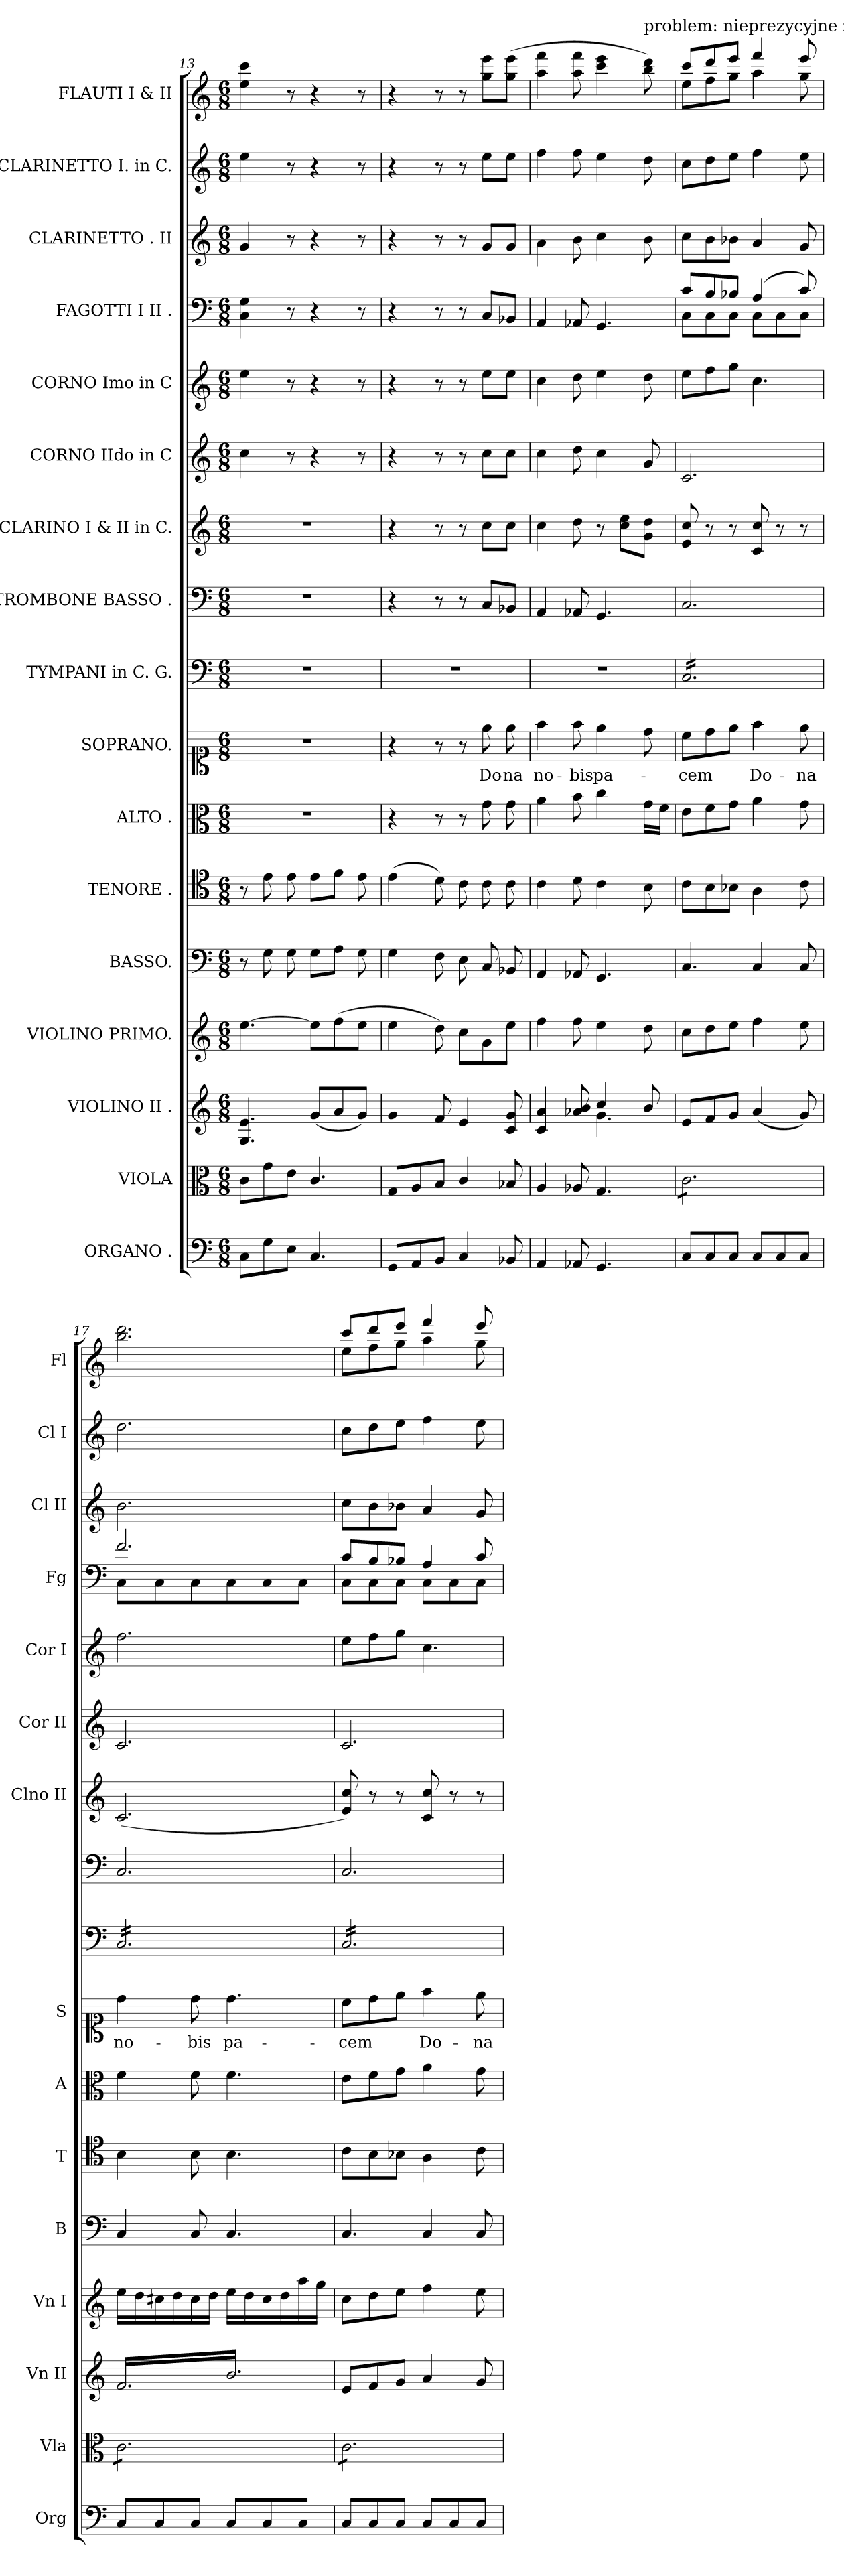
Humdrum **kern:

**kern	**kern	**kern	**kern	**kern	**kern	**kern	**kern	**text	**kern	**kern	**kern	**kern	**kern	**kern	**kern	**kern	**kern
*part17	*part16	*part15	*part14	*part13	*part12	*part11	*part10	*part10	*part9	*part8	*part7	*part6	*part5	*part4	*part3	*part2	*part1
*staff17	*staff16	*staff15	*staff14	*staff13	*staff12	*staff11	*staff10	*staff10	*staff9	*staff8	*staff7	*staff6	*staff5	*staff4	*staff3	*staff2	*staff1
*I"ORGANO .	*I"VIOLA	*I"VIOLINO II .	*I"VIOLINO PRIMO.	*I"BASSO.	*I"TENORE .	*I"ALTO .	*I"SOPRANO.	*	*I"TYMPANI in C. G.	*I"TROMBONE BASSO .	*I"CLARINO I & II in C.	*I"CORNO IIdo in C	*I"CORNO Imo in C	*I"FAGOTTI I II .	*I"CLARINETTO . II	*I"CLARINETTO I. in C.	*I"FLAUTI I & II
*I'Org	*I'Vla	*I'Vn II	*I'Vn I	*I'B	*I'T	*I'A	*I'S	*	*	*	*I'Clno II	*I'Cor II	*I'Cor I	*I'Fg	*I'Cl II	*I'Cl I	*I'Fl
*clefF4	*clefC3	*clefG2	*clefG2	*clefF4	*clefC4	*clefC3	*clefC1	*	*clefF4	*clefF4	*clefG2	*clefG2	*clefG2	*clefF4	*clefG2	*clefG2	*clefG2
*k[]	*k[]	*k[]	*k[]	*k[]	*k[]	*k[]	*k[]	*	*k[]	*k[]	*k[]	*k[]	*k[]	*k[]	*k[]	*k[]	*k[]
*C:	*C:	*C:	*C:	*C:	*C:	*C:	*C:	*	*C:	*C:	*C:	*C:	*C:	*C:	*C:	*C:	*C:
*M6/8	*M6/8	*M6/8	*M6/8	*M6/8	*M6/8	*M6/8	*M6/8	*	*M6/8	*M6/8	*M6/8	*M6/8	*M6/8	*M6/8	*M6/8	*M6/8	*M6/8
=13	=13	=13	=13	=13	=13	=13	=13	=13	=13	=13	=13	=13	=13	=13	=13	=13	=13
8CL	8cL	4.G 4.e	[4.ee	8r	8r	2.r	2.r	.	2.r	2.r	2.r	4cc	4ee	4C 4G	4g	4ee	4ee 4ccc
8G	8g	.	.	8G	8e	.	.	.	.	.	.	.	.	.	.	.	.
8EJ	8eJ	.	.	8G	8e	.	.	.	.	.	.	8r	8r	8r	8r	8r	8r
4.C	4.c/	(<8gL	8eeL]	8GL	8eL	.	.	.	.	.	.	4r	4r	4r	4r	4r	4r
.	.	8a	(>8ff	8AJ	8fJ	.	.	.	.	.	.	.	.	.	.	.	.
.	.	8gJ)	8eeJ	8G	8e	.	.	.	.	.	.	8r	8r	8r	8r	8r	8r
=14	=14	=14	=14	=14	=14	=14	=14	=14	=14	=14	=14	=14	=14	=14	=14	=14	=14
8GGL	8GL	4g	4ee	4G	(>4e	4r	4r	.	2.r	4r	4r	4r	4r	4r	4r	4r	4r
8AA	8A	.	.	.	.	.	.	.	.	.	.	.	.	.	.	.	.
8BBJ	8BJ	8f	8dd)	8F	8d)	8r	8r	.	.	8r	8r	8r	8r	8r	8r	8r	8r
4C	4c/	4e	8ccL	8E	8c	8r	8r	.	.	8r	8r	8r	8r	8r	8r	8r	8r
.	.	.	8g	8C	8c	8g	8ee	Do-	.	8CL	8ccL	8ccL	8eeL	8CL	8gL	8eeL	8gg 8eeeL
8BB-X	8B-X	8c 8g	8eeJ	8BB-X	8c	8g	8ee	-na	.	8BB-XJ	8ccJ	8ccJ	8eeJ	8BB-XJ	8gJ	8eeJ	(>8gg 8eeeJ
=15	=15	=15	=15	=15	=15	=15	=15	=15	=15	=15	=15	=15	=15	=15	=15	=15	=15
*	*	*^	*	*	*	*	*	*	*	*	*	*	*	*	*	*	*
4AA	4A	4c 4a	4.ryy	4ff	4AA	4c	4a	4ff	no-	2.r	4AA	4cc	4cc	4cc	4AA	4a\	4ff	4aa 4fff
8AA-X	8A-X	8a-X 8b	.	8ff	8AA-X	8d	8b	8ff	-bis	.	8AA-X	8dd	8dd	8dd	8AA-X	8b	8ff	8aa 8fff
4.GG	4.G	4cc	4.g	4ee	4.GG	4c	4cc	4ee	pa-	.	4.GG	8r	4cc	4ee	4.GG	4cc	4ee	4ccc 4eee
.	.	.	.	.	.	.	.	.	.	.	.	8cc 8eeL	.	.	.	.	.	.
!	!	!	!	!	!	!	!	!	!	!	!	!	!	!	!	!	!	!LO:TX:a:t=problem&colon; nieprezycyjne zakończenie łuku
.	.	8b	.	8dd	.	8B	16gLL	8dd	.	.	.	8g 8ddJ	8g	8dd	.	8b	8dd	8bb 8ddd)
.	.	.	.	.	.	.	16fJJ	.	.	.	.	.	.	.	.	.	.	.
*	*	*v	*v	*	*	*	*	*	*	*	*	*	*	*	*	*	*	*
=16	=16	=16	=16	=16	=16	=16	=16	=16	=16	=16	=16	=16	=16	=16	=16	=16	=16
*	*	*	*	*	*	*	*	*	*	*	*	*	*	*^	*	*	*^
*	*tremolo	*	*	*	*	*	*	*	*	*	*	*	*	*	*	*	*	*	*
*	*	*	*	*	*	*	*	*	*tremolo	*	*	*	*	*	*	*	*	*	*
8CL	8cL	8eL	8ccL	4.C	8cL	8eL	8ccL	-cem	16CLL	2.C	8e 8cc	2.c	8eeL	8cL	8CL	8ccL	8ccL	8cccL	8eeL
.	.	.	.	.	.	.	.	.	16C	.	.	.	.	.	.	.	.	.	.
8C	8c	8f	8dd	.	8B	8f	8dd	.	16C	.	8r	.	8ff	8B	8C	8b	8dd	8ddd	8ff
.	.	.	.	.	.	.	.	.	16C	.	.	.	.	.	.	.	.	.	.
8CJ	8c	8gJ	8eeJ	.	8B-XJ	8gJ	8eeJ	.	16C	.	8r	.	8ggJ	8B-XJ	8CJ	8b-XJ	8eeJ	8eeeJ	8ggJ
.	.	.	.	.	.	.	.	.	16C	.	.	.	.	.	.	.	.	.	.
8CL	8c	(<4a	4ff	4C	4A	4a	4ff	Do-	16C	.	8c 8cc	.	4.cc	(>4A	8CL	4a	4ff	4fff	4aa
.	.	.	.	.	.	.	.	.	16C	.	.	.	.	.	.	.	.	.	.
8C	8c	.	.	.	.	.	.	.	16C	.	8r	.	.	.	8C	.	.	.	.
.	.	.	.	.	.	.	.	.	16C	.	.	.	.	.	.	.	.	.	.
8CJ	8cJ	8g)	8ee	8C	8c	8g	8ee	-na	16C	.	8r	.	.	8c)	8CJ	8g	8ee	8eee	8gg
.	.	.	.	.	.	.	.	.	16CJJ	.	.	.	.	.	.	.	.	.	.
*	*	*	*	*	*	*	*	*	*	*	*	*	*	*	*	*	*	*v	*v
=17	=17	=17	=17	=17	=17	=17	=17	=17	=17	=17	=17	=17	=17	=17	=17	=17	=17	=17
*	*	*tremolo	*	*	*	*	*	*	*	*	*	*	*	*	*	*	*	*
8CL	8cL	(<16fLL	16eeLL	4C	4B	4f	4dd	no-	16CLL	2.C	(<2.c	2.c	2.ff	2.f	8CL	2.b	2.dd	2.bb 2.ddd
.	.	16b)	16dd	.	.	.	.	.	16C	.	.	.	.	.	.	.	.	.
8C	8c	16f	16cc#X	.	.	.	.	.	16C	.	.	.	.	.	8C	.	.	.
.	.	16b)	16dd	.	.	.	.	.	16C	.	.	.	.	.	.	.	.	.
8CJ	8c	16f	16cc#	8C	8B	8f	8dd	-bis	16C	.	.	.	.	.	8C	.	.	.
.	.	16b)	16ddJJ	.	.	.	.	.	16C	.	.	.	.	.	.	.	.	.
8CL	8c	16f	16eeLL	4.C	4.B	4.f	4.dd	pa-	16C	.	.	.	.	.	8C	.	.	.
.	.	16b)	16dd	.	.	.	.	.	16C	.	.	.	.	.	.	.	.	.
8C	8c	16f	16cc#	.	.	.	.	.	16C	.	.	.	.	.	8C	.	.	.
.	.	16b)	16dd	.	.	.	.	.	16C	.	.	.	.	.	.	.	.	.
8CJ	8cJ	16f	16aa	.	.	.	.	.	16C	.	.	.	.	.	8CJ	.	.	.
.	.	16b)JJ	16ggJJ	.	.	.	.	.	16CJJ	.	.	.	.	.	.	.	.	.
*	*	*Xtremolo	*	*	*	*	*	*	*	*	*	*	*	*	*	*	*	*
=18	=18	=18	=18	=18	=18	=18	=18	=18	=18	=18	=18	=18	=18	=18	=18	=18	=18	=18
*	*	*	*	*	*	*	*	*	*	*	*	*	*	*	*	*	*	*^
8CL	8cL	8eL	8ccL	4.C	8cL	8eL	8ccL	-cem	16CLL	2.C	8e 8cc)	2.c	8eeL	8cL	8CL	8ccL	8ccL	8cccL	8eeL
.	.	.	.	.	.	.	.	.	16C	.	.	.	.	.	.	.	.	.	.
8C	8c	8f	8dd	.	8B	8f	8dd	.	16C	.	8r	.	8ff	8B	8C	8b	8dd	8ddd	8ff
.	.	.	.	.	.	.	.	.	16C	.	.	.	.	.	.	.	.	.	.
8CJ	8c	8gJ	8eeJ	.	8B-XJ	8gJ	8eeJ	.	16C	.	8r	.	8ggJ	8B-XJ	8CJ	8b-XJ	8eeJ	8eeeJ	8ggJ
.	.	.	.	.	.	.	.	.	16C	.	.	.	.	.	.	.	.	.	.
8CL	8c	4a	4ff	4C	4A	4a	4ff	Do-	16C	.	8c 8cc	.	4.cc	4A	8CL	4a	4ff	4fff	4aa
.	.	.	.	.	.	.	.	.	16C	.	.	.	.	.	.	.	.	.	.
8C	8c	.	.	.	.	.	.	.	16C	.	8r	.	.	.	8C	.	.	.	.
.	.	.	.	.	.	.	.	.	16C	.	.	.	.	.	.	.	.	.	.
8CJ	8cJ	8g	8ee	8C	8c	8g	8ee	-na	16C	.	8r	.	.	8c	8CJ	8g	8ee	8eee	8gg
*	*Xtremolo	*	*	*	*	*	*	*	*	*	*	*	*	*	*	*	*	*	*
.	.	.	.	.	.	.	.	.	16CJJ	.	.	.	.	.	.	.	.	.	.
*	*	*	*	*	*	*	*	*	*Xtremolo	*	*	*	*	*	*	*	*	*	*
*	*	*	*	*	*	*	*	*	*	*	*	*	*	*v	*v	*	*	*v	*v
=	=	=	=	=	=	=	=	=	=	=	=	=	=	=	=	=	=
*-	*-	*-	*-	*-	*-	*-	*-	*-	*-	*-	*-	*-	*-	*-	*-	*-	*-
